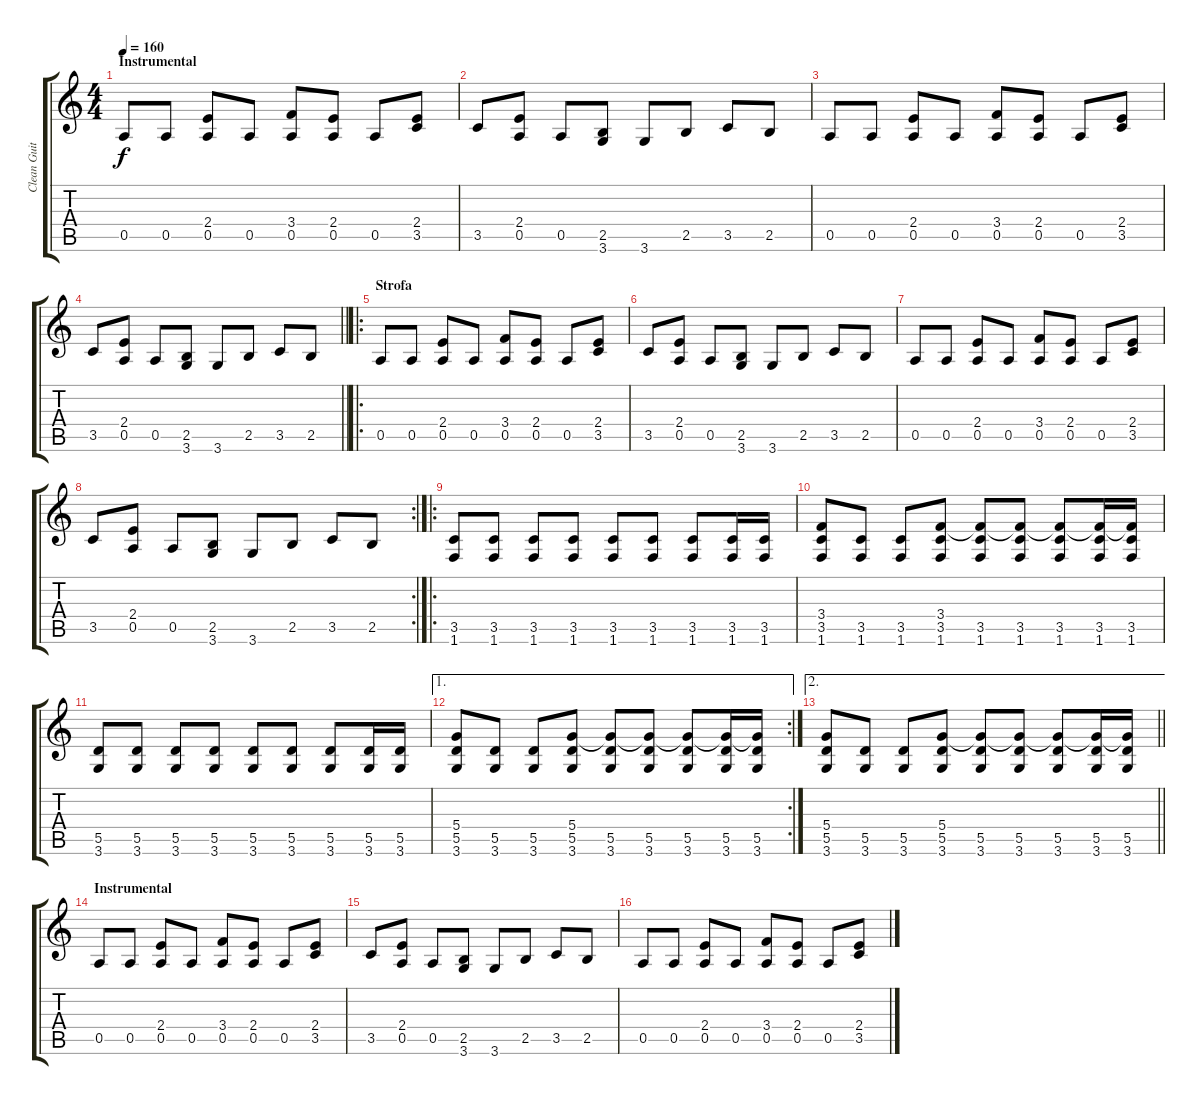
\track ("Clean Guitar " "Clean Guit") {instrument electricguitarmuted}
\staff {score tabs}
\tuning (E4 B3 G3 D3 A2 E2) {hide}
\ts (4 4)
\section ("" "Instrumental")
\tempo 160
\clef g2
\ks c
0.5.8{dy f} 0.5.8 (2.4 0.5).8 0.5.8 (3.4 0.5).8 (2.4 0.5).8 0.5.8 (2.4 3.5).8 |
3.5.8 (2.4 0.5).8 0.5.8 (2.5 3.6).8 3.6.8 2.5.8 3.5.8 2.5.8 |
0.5.8 0.5.8 (2.4 0.5).8 0.5.8 (3.4 0.5).8 (2.4 0.5).8 0.5.8 (2.4 3.5).8 |
\barLineRight lightlight
3.5.8 (2.4 0.5).8 0.5.8 (2.5 3.6).8 3.6.8 2.5.8 3.5.8 2.5.8 |
\ro
\section ("" "Strofa")
0.5.8 0.5.8 (2.4 0.5).8 0.5.8 (3.4 0.5).8 (2.4 0.5).8 0.5.8 (2.4 3.5).8 |
3.5.8 (2.4 0.5).8 0.5.8 (2.5 3.6).8 3.6.8 2.5.8 3.5.8 2.5.8 |
0.5.8 0.5.8 (2.4 0.5).8 0.5.8 (3.4 0.5).8 (2.4 0.5).8 0.5.8 (2.4 3.5).8 |
\rc 2
3.5.8 (2.4 0.5).8 0.5.8 (2.5 3.6).8 3.6.8 2.5.8 3.5.8 2.5.8 |
\ro
(3.5 1.6).8 (3.5 1.6).8 (3.5 1.6).8 (3.5 1.6).8 (3.5 1.6).8 (3.5 1.6).8 (3.5 1.6).8 (3.5 1.6).16 (3.5 1.6).16 |
(3.4 3.5 1.6).8 (3.5 1.6).8 (3.5 1.6).8 (3.4 3.5 1.6).8 (3.4{t} 3.5 1.6).8 (3.4{t} 3.5 1.6).8 (3.4{t} 3.5 1.6).8 (3.4{t} 3.5 1.6).16 (3.4{t} 3.5 1.6).16 |
(5.5 3.6).8 (5.5 3.6).8 (5.5 3.6).8 (5.5 3.6).8 (5.5 3.6).8 (5.5 3.6).8 (5.5 3.6).8 (5.5 3.6).16 (5.5 3.6).16 |
\ae 1
\rc 2
(5.4 5.5 3.6).8 (5.5 3.6).8 (5.5 3.6).8 (5.4 5.5 3.6).8 (5.4{t} 5.5 3.6).8 (5.4{t} 5.5 3.6).8 (5.4{t} 5.5 3.6).8 (5.4{t} 5.5 3.6).16 (5.4{t} 5.5 3.6).16 |
\ae 2
\barLineRight lightlight
(5.4 5.5 3.6).8 (5.5 3.6).8 (5.5 3.6).8 (5.4 5.5 3.6).8 (5.4{t} 5.5 3.6).8 (5.4{t} 5.5 3.6).8 (5.4{t} 5.5 3.6).8 (5.4{t} 5.5 3.6).16 (5.4{t} 5.5 3.6).16 |
\section ("" "Instrumental")
0.5.8 0.5.8 (2.4 0.5).8 0.5.8 (3.4 0.5).8 (2.4 0.5).8 0.5.8 (2.4 3.5).8 |
3.5.8 (2.4 0.5).8 0.5.8 (2.5 3.6).8 3.6.8 2.5.8 3.5.8 2.5.8 |
0.5.8 0.5.8 (2.4 0.5).8 0.5.8 (3.4 0.5).8 (2.4 0.5).8 0.5.8 (2.4 3.5).8
